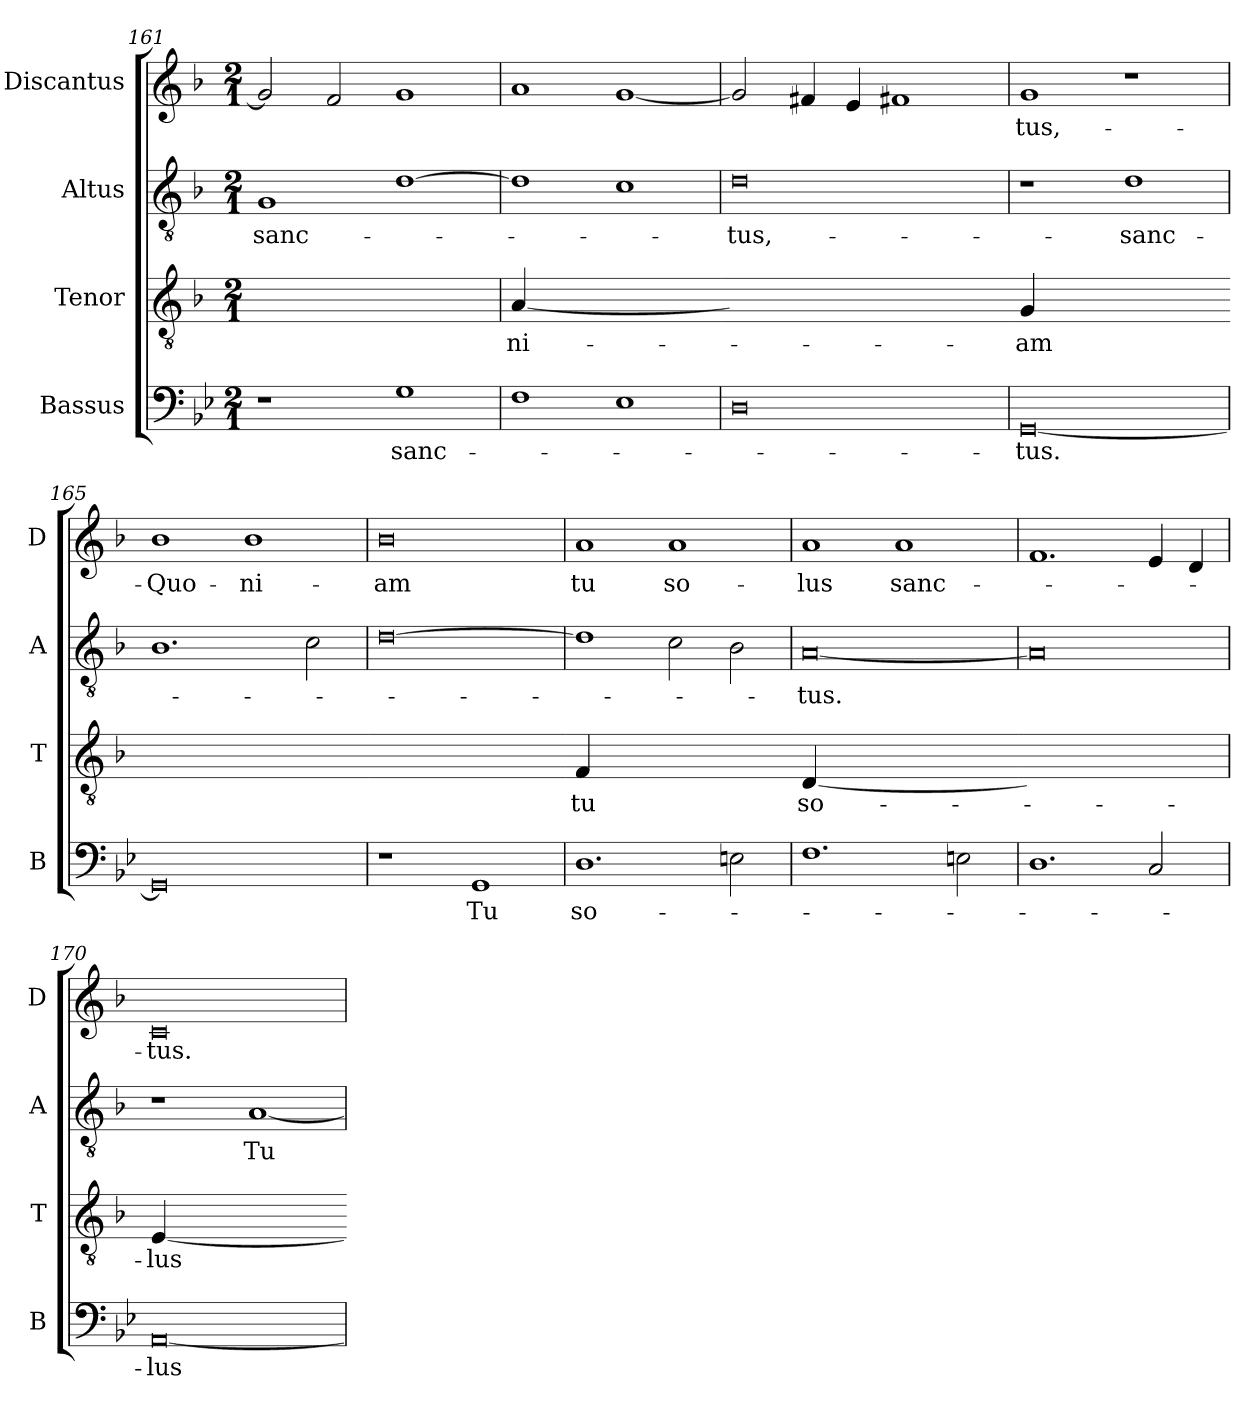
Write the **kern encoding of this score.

**kern	**text	**kern	**text	**kern	**text	**kern	**text
*part4	*part4	*part3	*part3	*part2	*part2	*part1	*part1
*staff4	*staff4	*staff3	*staff3	*staff2	*staff2	*staff1	*staff1
*I"Bassus	*	*I"Tenor	*	*I"Altus	*	*I"Discantus	*
*I'B	*	*I'T	*	*I'A	*	*I'D	*
*clefF4	*	*clefGv2	*	*clefGv2	*	*clefG2	*
*k[b-e-]	*	*k[b-]	*	*k[b-]	*	*k[b-]	*
*M2/1	*	*M2/1	*	*M2/1	*	*M2/1	*
=161	=161	=161	=161	=161	=161	=161	=161
!	!	!LO:N:vis=4	!	!	!	!	!
1r	.	0B-yy]	.	1G	sanc-	2g]	.
.	.	.	.	.	.	2f	.
1G	sanc-	.	.	[1d	.	1g	.
=162	=162	=162	=162	=162	=162	=162	=162
!	!	!LO:N:vis=4	!	!	!	!	!
1F	.	[0A	-ni-	1d]	.	1a	.
1E-	.	.	.	1c	.	[1g	.
=163	=163	=163-	=163	=163	=163	=163	=163
!	!	!LO:N:vis=4	!	!	!	!	!
0D	.	0Ayy]	.	0d	-tus,-	2g]	.
.	.	.	.	.	.	4f#X	.
.	.	.	.	.	.	4e	.
.	.	.	.	.	.	1f#X	.
=164	=164	=164-	=164	=164	=164	=164	=164
!	!	!LO:N:vis=4	!	!	!	!	!
[0GG	-tus.	[y0G	-am	1r	.	1g	-tus,-
.	.	.	.	1d	-sanc-	1r	.
=165	=165	=165-	=165	=165	=165	=165	=165
!	!	!LO:N:vis=4	!	!	!	!	!
0GG]	.	0Gyy_	.	1.B-	.	1b-	-Quo-
.	.	.	.	.	.	1b-	-ni-
.	.	.	.	2c	.	.	.
=166	=166	=166-	=166	=166	=166	=166	=166
!	!	!LO:N:vis=4	!	!	!	!	!
1r	.	0Gyy]	.	[0d	.	0b-	-am
1GG	Tu	.	.	.	.	.	.
=167	=167	=167-	=167	=167	=167	=167	=167
!	!	!LO:N:vis=4	!	!	!	!	!
1.D	so-	0F	tu	1d]	.	1a	tu
.	.	.	.	2c	.	1a	so-
2En	.	.	.	2B-	.	.	.
=168	=168	=168-	=168	=168	=168	=168	=168
!	!	!LO:N:vis=4	!	!	!	!	!
1.F	.	[0D	so-	[0A	-tus.	1a	-lus
.	.	.	.	.	.	1a	sanc-
2En	.	.	.	.	.	.	.
=169	=169	=169-	=169	=169	=169	=169	=169
!	!	!LO:N:vis=4	!	!	!	!	!
1.D	.	0Dyy]	.	0A]	.	1.f	.
2C	.	.	.	.	.	4e	.
.	.	.	.	.	.	4d	.
=170	=170	=170	=170	=170	=170	=170	=170
!	!	!LO:N:vis=4	!	!	!	!	!
[0AA	-lus	[y0E	-lus	1r	.	0c	-tus.
.	.	.	.	[1A	Tu	.	.
=	=	=-	=	=	=	=	=
*-	*-	*-	*-	*-	*-	*-	*-
